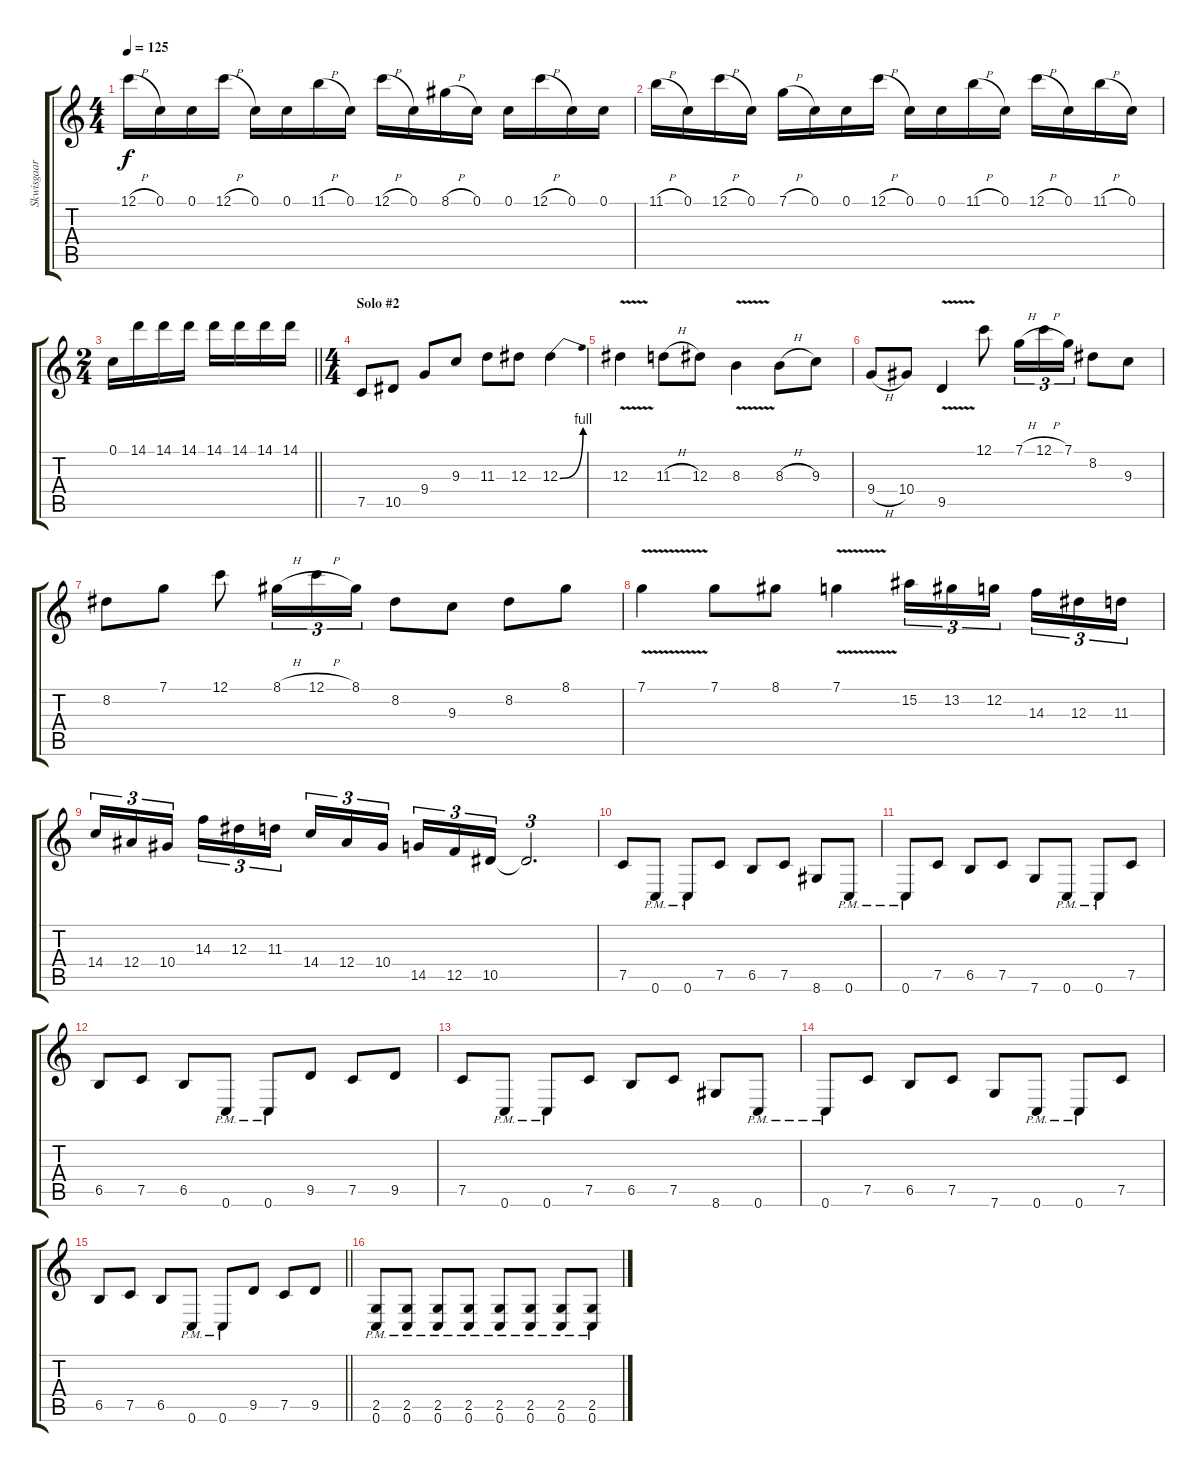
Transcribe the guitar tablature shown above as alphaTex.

\track ("Skwisgaar" "Skwisgaar") {instrument distortionguitar}
\staff {score tabs}
\tuning (C4 G3 Eb3 Bb2 F2 C2) {hide}
\ts (4 4)
\tempo 125
\clef g2
\ks c
12.1{h}.16{dy f} 0.1.16 0.1.16 12.1{h}.16 0.1.16 0.1.16 11.1{h}.16 0.1.16 12.1{h}.16 0.1.16 8.1{h}.16 0.1.16 0.1.16 12.1{h}.16 0.1.16 0.1.16 |
11.1{h}.16 0.1.16 12.1{h}.16 0.1.16 7.1{h}.16 0.1.16 0.1.16 12.1{h}.16 0.1.16 0.1.16 11.1{h}.16 0.1.16 12.1{h}.16 0.1.16 11.1{h}.16 0.1.16 |
\ts (2 4)
\barLineRight lightlight
0.1.16 14.1.16 14.1.16 14.1.16 14.1.16 14.1.16 14.1.16 14.1.16 |
\ts (4 4)
\section ("" "Solo #2")
7.5.8{balance 8} 10.5.8 9.4.8 9.3.8 11.3.8 12.3.8 12.3{be (bend 0 0 60 4)}.4 |
12.3{v}.4 11.3{h}.8 12.3.8 8.3{v}.4 8.3{h}.8 9.3.8 |
9.4{h}.8 10.4.8 9.5{v}.4 12.1.8 7.1{h}.16{tu (3 2)} 12.1{h}.16{tu (3 2)} 7.1.16{tu (3 2)} 8.2.8 9.3.8 |
8.2.8 7.1.8 12.1.8 8.1{h}.16{tu (3 2)} 12.1{h}.16{tu (3 2)} 8.1.16{tu (3 2)} 8.2.8 9.3.8 8.2.8 8.1.8 |
7.1{v}.4 7.1.8 8.1.8 7.1{v}.4 15.2.16{tu (3 2)} 13.2.16{tu (3 2)} 12.2.16{tu (3 2) beam splitsecondary} 14.3.16{tu (3 2)} 12.3.16{tu (3 2)} 11.3.16{tu (3 2)} |
14.4.16{tu (3 2)} 12.4.16{tu (3 2)} 10.4.16{tu (3 2) beam splitsecondary} 14.3.16{tu (3 2)} 12.3.16{tu (3 2)} 11.3.16{tu (3 2)} 14.4.16{tu (3 2)} 12.4.16{tu (3 2)} 10.4.16{tu (3 2) beam splitsecondary} 14.5.16{tu (3 2)} 12.5.16{tu (3 2)} 10.5.16{tu (3 2)} 10.5{t}.2{d tu (3 2)} |
7.5.8{balance 3} 0.6{pm}.8 0.6{pm}.8 7.5.8 6.5.8 7.5.8 8.6.8 0.6{pm}.8 |
0.6{pm}.8 7.5.8 6.5.8 7.5.8 7.6.8 0.6{pm}.8 0.6{pm}.8 7.5.8 |
6.5.8 7.5.8 6.5.8 0.6{pm}.8 0.6{pm}.8 9.5.8 7.5.8 9.5.8 |
7.5.8{balance 3} 0.6{pm}.8 0.6{pm}.8 7.5.8 6.5.8 7.5.8 8.6.8 0.6{pm}.8 |
0.6{pm}.8 7.5.8 6.5.8 7.5.8 7.6.8 0.6{pm}.8 0.6{pm}.8 7.5.8 |
\barLineRight lightlight
6.5.8 7.5.8 6.5.8 0.6{pm}.8 0.6{pm}.8 9.5.8 7.5.8 9.5.8 |
(2.5{pm} 0.6{pm}).8 (2.5{pm} 0.6{pm}).8 (2.5{pm} 0.6{pm}).8 (2.5{pm} 0.6{pm}).8 (2.5{pm} 0.6{pm}).8 (2.5{pm} 0.6{pm}).8 (2.5{pm} 0.6{pm}).8 (2.5{pm} 0.6{pm}).8
